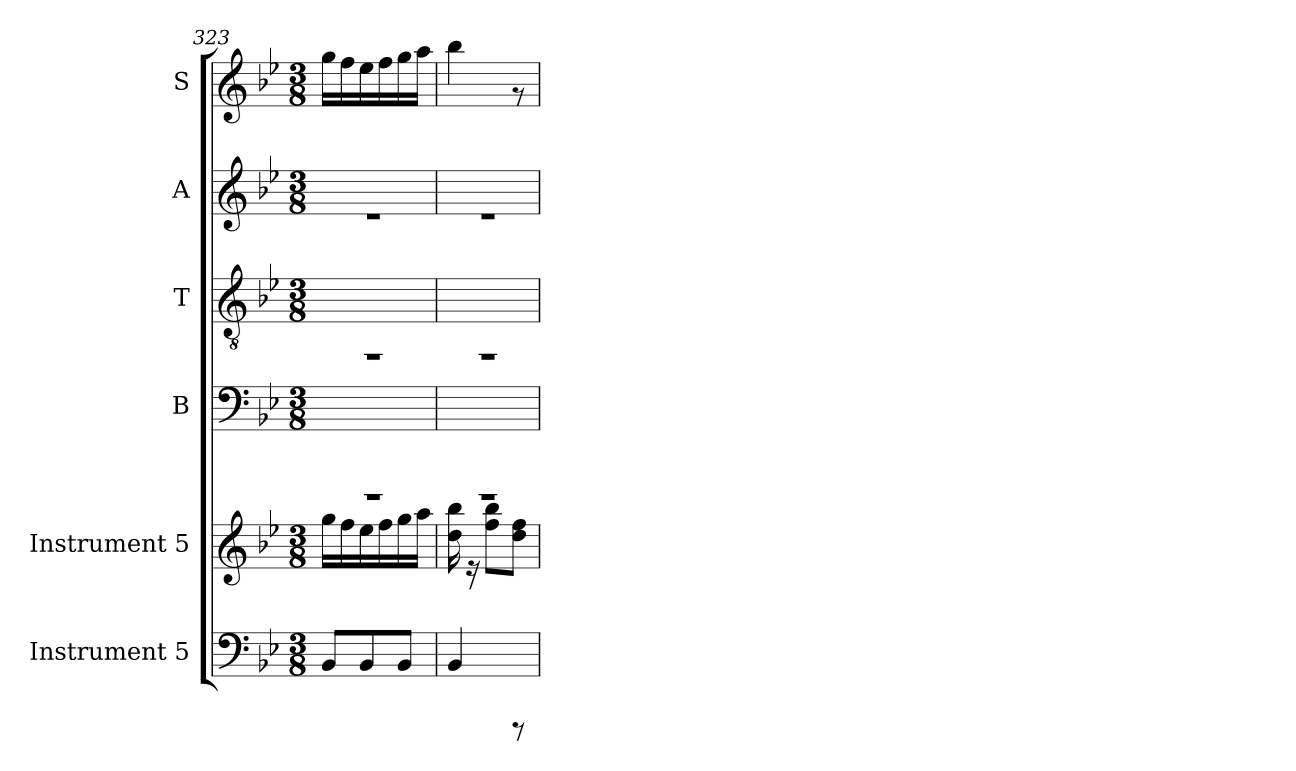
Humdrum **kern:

**kern	**kern	**kern	**kern	**kern	**kern	**text
*part6	*part5	*part4	*part3	*part2	*part1	*part1
*staff6	*staff5	*staff4	*staff3	*staff2	*staff1	*staff1
*I"Instrument 5	*I"Instrument 5	*I"B	*I"T	*I"A	*I"S	*
*	*	*I'B	*I'T	*I'A	*I'S	*
*clefF4	*clefG2	*clefF4	*clefGv2	*clefG2	*clefG2	*
*k[b-e-]	*k[b-e-]	*k[b-e-]	*k[b-e-]	*k[b-e-]	*k[b-e-]	*
*B-:	*B-:	*B-:	*B-:	*B-:	*B-:	*
*M3/8	*M3/8	*M3/8	*M3/8	*M3/8	*M3/8	*
=323	=323	=323	=323	=323	=323	=323
!	!	!	!	!	!	!LO:LY:b:cj
8BB-/L	16gg\L	4.rCCC	4.rFF	4.rf	16gg\L	.
!	!	!	!	!	!	!LO:LY:b:cj
.	16ff\	.	.	.	16ff\	.
!	!	!	!	!	!	!LO:LY:b:cj
8BB-/	16ee-\	.	.	.	16ee-\	.
!	!	!	!	!	!	!LO:LY:b:cj
.	16ff\	.	.	.	16ff\	.
!	!	!	!	!	!	!LO:LY:b:cj
8BB-/J	16gg\	.	.	.	16gg\	.
!	!	!	!	!	!	!LO:LY:b:cj
.	16aa\J	.	.	.	16aa\J	.
=324	=324	=324	=324	=324	=324	=324
!	!	!	!	!	!	!LO:LY:b:cj
4BB-/	16dd\ 16bb-\	4.rCCC	4.rFF	4.rf	4bb-\	.
.	16re	.	.	.	.	.
.	8ff\ 8bb-\L	.	.	.	.	.
8rCCC	8ff\ 8dd\J	.	.	.	8rf	.
=	=	=	=	=	=	=
*-	*-	*-	*-	*-	*-	*-
